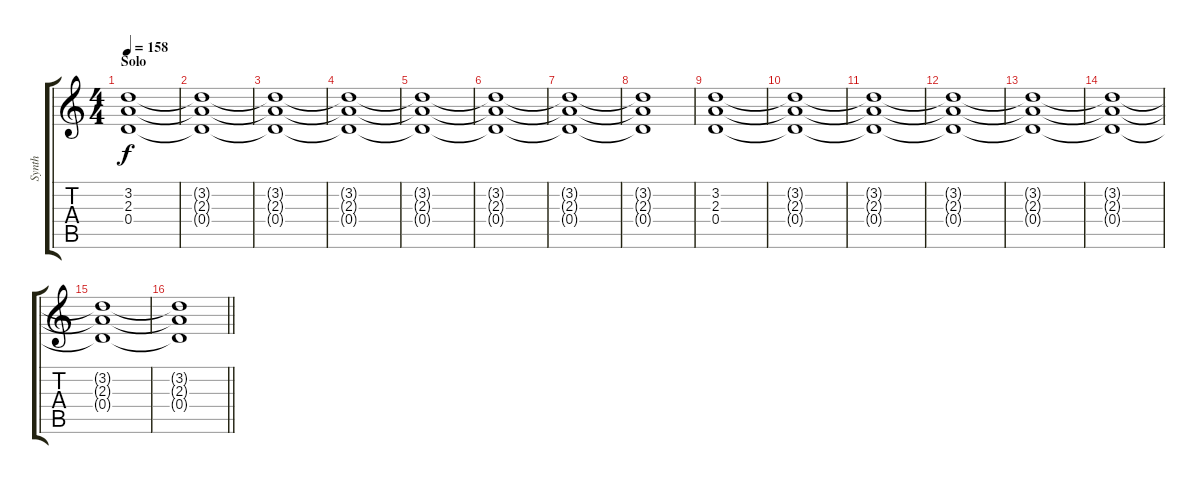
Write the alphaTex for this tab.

\track ("Synth" "Synth") {instrument pad2warm}
\staff {score tabs}
\tuning (E5 B4 G4 D4 A3 E3) {hide}
\ts (4 4)
\section ("" "Solo")
\tempo 158
\clef g2
\ks c
(3.2 2.3 0.4).1{dy f} |
(3.2{t} 2.3{t} 0.4{t}).1 |
(3.2{t} 2.3{t} 0.4{t}).1 |
(3.2{t} 2.3{t} 0.4{t}).1 |
(3.2{t} 2.3{t} 0.4{t}).1 |
(3.2{t} 2.3{t} 0.4{t}).1 |
(3.2{t} 2.3{t} 0.4{t}).1 |
(3.2{t} 2.3{t} 0.4{t}).1 |
(3.2 2.3 0.4).1 |
(3.2{t} 2.3{t} 0.4{t}).1 |
(3.2{t} 2.3{t} 0.4{t}).1 |
(3.2{t} 2.3{t} 0.4{t}).1 |
(3.2{t} 2.3{t} 0.4{t}).1 |
(3.2{t} 2.3{t} 0.4{t}).1 |
(3.2{t} 2.3{t} 0.4{t}).1 |
\barLineRight lightlight
(3.2{t} 2.3{t} 0.4{t}).1
